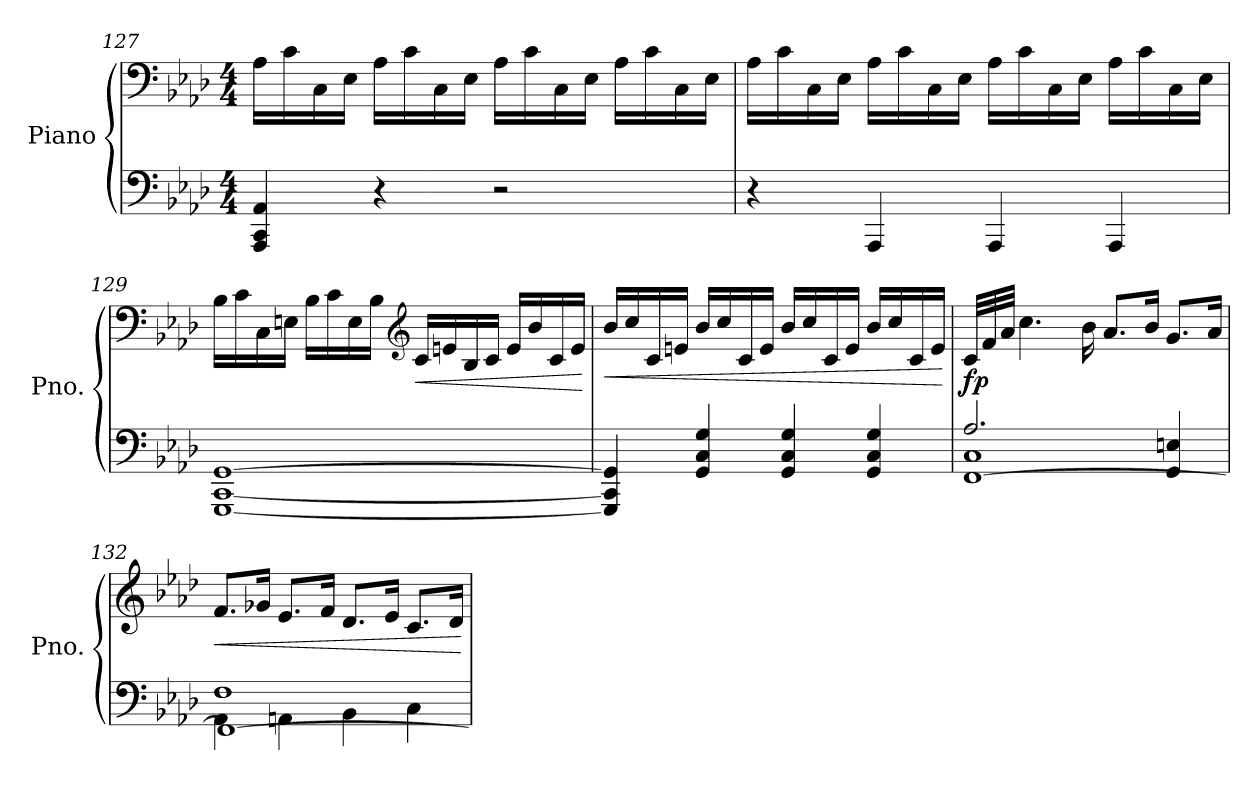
**kern	**kern	**dynam
*part1	*part1	*part1
*staff2	*staff1	*staff1/2
*I"Piano	*	*
*I'Pno.	*	*
!!LO:LB:g=z
*clefF4	*clefF4	*
*k[b-e-a-d-]	*k[b-e-a-d-]	*
*M4/4	*M4/4	*
=127	=127	=127
4AAA-/ 4CC/ 4AA-/	16A-\LL	.
.	16c\	.
.	16C\	.
.	16E-\JJ	.
4r	16A-\LL	.
.	16c\	.
.	16C\	.
.	16E-\JJ	.
2r	16A-\LL	.
.	16c\	.
.	16C\	.
.	16E-\JJ	.
.	16A-\LL	.
.	16c\	.
.	16C\	.
.	16E-\JJ	.
=128	=128	=128
4r	16A-\LL	.
.	16c\	.
.	16C\	.
.	16E-\JJ	.
4AAA-/	16A-\LL	.
.	16c\	.
.	16C\	.
.	16E-\JJ	.
4AAA-/	16A-\LL	.
.	16c\	.
.	16C\	.
.	16E-\JJ	.
4AAA-/	16A-\LL	.
.	16c\	.
.	16C\	.
.	16E-\JJ	.
=129	=129	=129
[1GGG [1CC [1GG	16B-\LL	.
.	16c\	.
.	16C\	.
.	16En\JJ	.
.	16B-\LL	.
.	16c\	.
.	16E\	.
.	16B-\JJ	.
*	*clefG2	*
!	!	!LO:HP:b
.	16c/LL	<
.	16en/	.
.	16B-/	.
.	16c/JJ	.
.	16e/LL	.
.	16b-/	.
.	16c/	.
.	16e/JJ	.
.	.	[
!!LO:LB:g=z
=130	=130	=130
!	!	!LO:HP:b
4GGG/] 4CC/] 4GG/]	16b-/LL	<
.	16cc/	.
.	16c/	.
.	16en/JJ	.
4GG/ 4C/ 4G/	16b-/LL	.
.	16cc/	.
.	16c/	.
.	16e/JJ	.
4GG/ 4C/ 4G/	16b-/LL	.
.	16cc/	.
.	16c/	.
.	16e/JJ	.
4GG/ 4C/ 4G/	16b-/LL	.
.	16cc/	.
.	16c/	.
.	16e/JJ	.
.	.	[
=131	=131	=131
*^	*	*
*	*^	*	*
*	*	*	*Xtuplet	*
!	!	!	!	!LO:DY:b
2.A-/	1C	[1FF	48c/LLL	fp
.	.	.	48f/	.
.	.	.	48a-/JJJ	.
.	.	.	4.cc\	.
.	.	.	16b-\	.
.	.	.	8.a-/L	.
.	.	.	16b-/Jk	.
4GG/ 4En/	.	.	8.g/L	.
.	.	.	16a-/Jk	.
=132	=132	=132	=132	=132
!	!	!	!	!LO:HP:b
1F	4AA-\	1FF_	8.f/L	<
.	.	.	16g-X/Jk	.
.	4AAn\	.	8.e-/L	.
.	.	.	16f/Jk	.
.	4BB-\	.	8.d-/L	.
.	.	.	16e-/Jk	.
.	4C\	.	8.c/L	.
.	.	.	16d-/Jk	.
*v	*v	*v	*	*
.	.	[
=	=	=
*-	*-	*-
